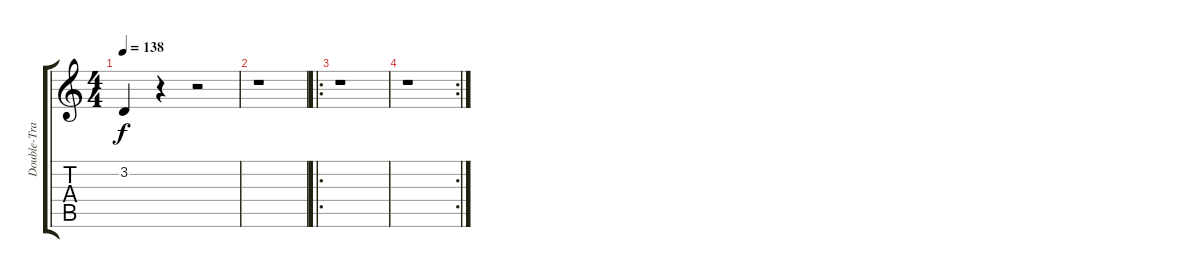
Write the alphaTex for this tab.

\track ("Double-Tracked Lead Vocal (John Lennon)" "Double-Tra") {instrument altosax}
\staff {score tabs}
\tuning (E4 B3 G3 D3 A2 E2) {hide}
\ts (4 4)
\tempo 138
\clef g2
\ks c
3.2{t}.4{dy f} r.4 r.2 |
r.1 |
\ro
r.1 |
\rc 2
r.1
